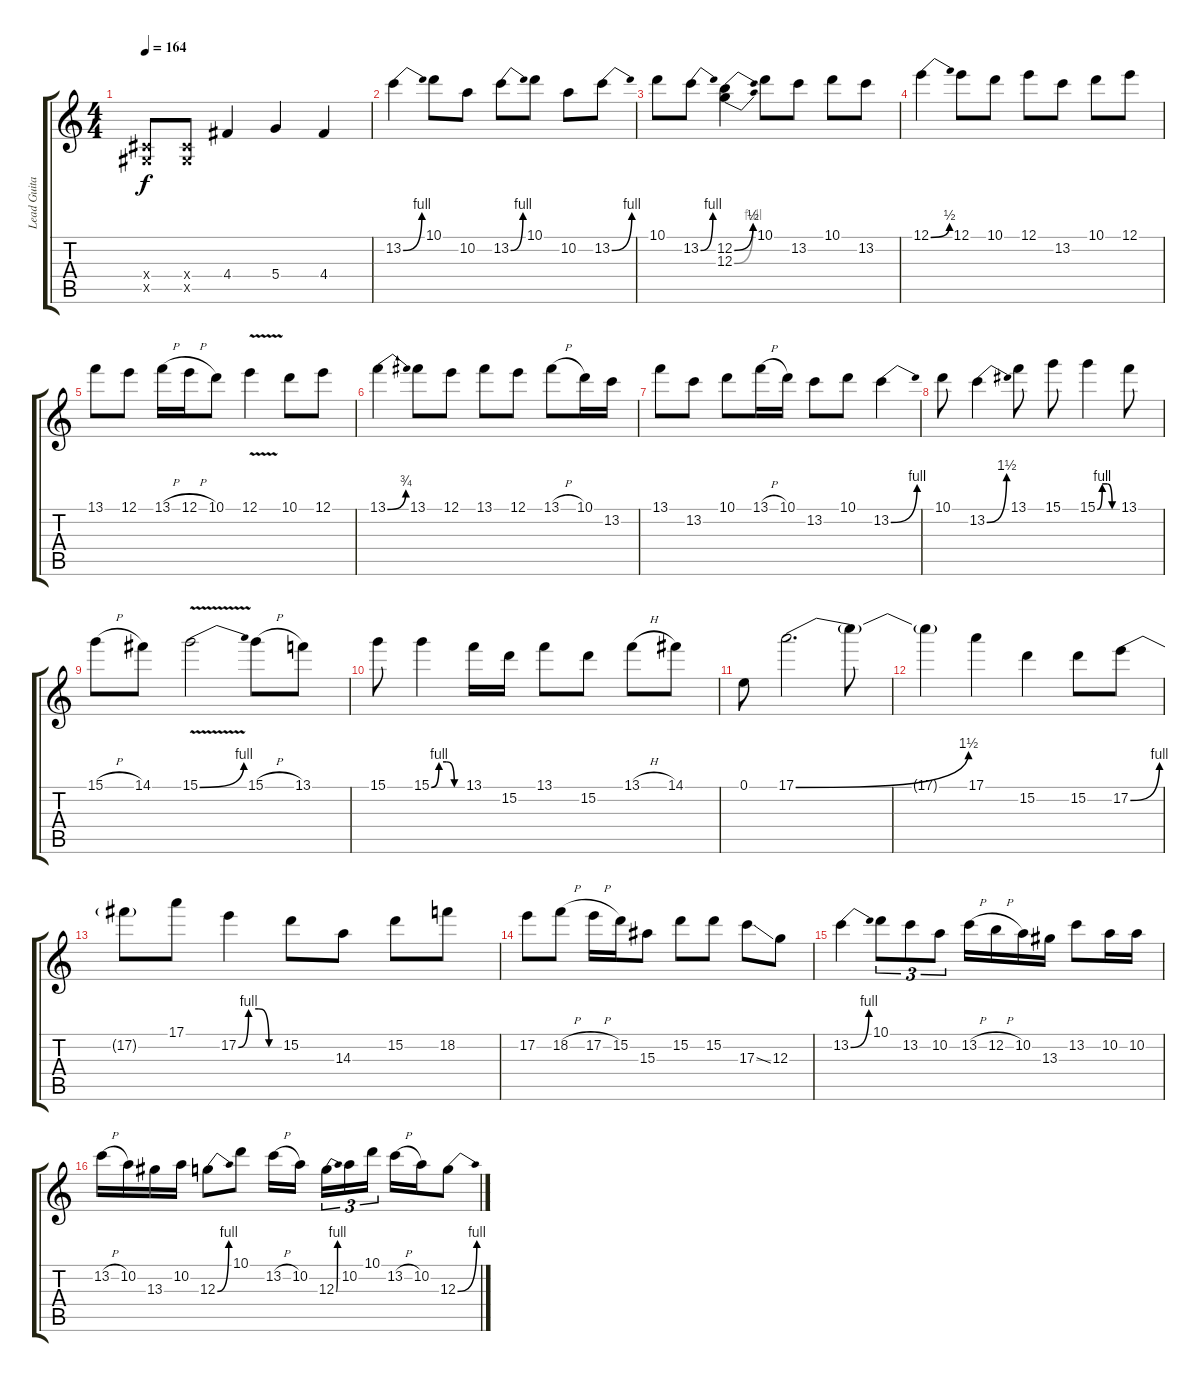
\track ("Lead Guitar: Slash" "Lead Guita") {instrument distortionguitar}
\staff {score tabs}
\tuning (E4 B3 G3 D3 A2 E2) {hide}
\ts (4 4)
\tempo 164
\clef g2
\ks c
(-1.4{x} -1.5{x}).8{dy f} (-1.4{x} -1.5{x}).8 4.4.4 5.4.4 4.4.4 |
13.2{be (bend 0 0 60 4)}.4{instrument overdrivenguitar} 10.1.8 10.2.8 13.2{be (bend 0 0 60 4)}.8 10.1.8 10.2.8 13.2{be (bend 0 0 60 4)}.8 |
10.1.8 13.2{be (bend 0 0 60 4)}.8 (12.2{be (bend 0 0 60 2)} 12.3{be (bend 0 0 60 4)}).4 10.1.8 13.2.8 10.1.8 13.2.8 |
12.1{be (bend 0 0 60 2)}.4 12.1.8 10.1.8 12.1.8 13.2.8 10.1.8 12.1.8 |
13.1.8 12.1.8 13.1{h}.16 12.1{h}.16 10.1.8 12.1{v}.4 10.1.8 12.1.8 |
13.1{be (bend 0 0 60 3)}.4 13.1.8 12.1.8 13.1.8 12.1.8 13.1{h}.8 10.1.16 13.2.16 |
13.1.8 13.2.8 10.1.8 13.1{h}.16 10.1.16 13.2.8 10.1.8 13.2{be (bend 0 0 60 4)}.4 |
10.1.8 13.2{be (bend 0 0 60 6)}.4 13.1.8 15.1.8 15.1{be (custom 0 0 15 4 30 4 45 0 60 0)}.4 13.1.8 |
15.1{h}.8 14.1.8 15.1{be (bend 0 0 60 4) v}.2 15.1{h}.8 13.1.8 |
15.1.8 15.1{be (custom 0 0 15 4 30 4 45 0 60 0)}.4 13.1.16 15.2.16 13.1.8 15.2.8 13.1{h}.8 14.1.8 |
0.1.8 17.1{be (bend 0 0 60 6)}.2{d} 17.1{t}.8 |
17.1{t}.4 17.1.4 15.2.4 15.2.8 17.2{be (bend 0 0 60 4)}.8 |
17.2{t}.8 17.1.8 17.2{be (custom 0 0 15 4 30 4 45 0 60 0)}.4 15.2.8 14.3.8 15.2.8 18.2.8 |
17.2.8 18.2{h}.8 17.2{h}.16 15.2.16 15.3.8 15.2.8 15.2.8 17.3{ss}.8 12.3.8 |
13.2{be (bend 0 0 60 4)}.4 10.1.8{tu (3 2)} 13.2.8{tu (3 2)} 10.2.8{tu (3 2)} 13.2{h}.16 12.2{h}.16 10.2.16 13.3.16 13.2.8 10.2.16 10.2.16 |
13.2{h}.16 10.2.16 13.3.16 10.2.16 12.3{be (bend 0 0 60 4)}.8 10.1.8 13.2{h}.16 10.2.16{beam splitsecondary} 12.3{be (bend 0 0 60 4)}.16{tu (3 2)} 10.2.16{tu (3 2)} 10.1.16{tu (3 2)} 13.2{h}.16 10.2.16 12.3{be (bend 0 0 60 4)}.8
